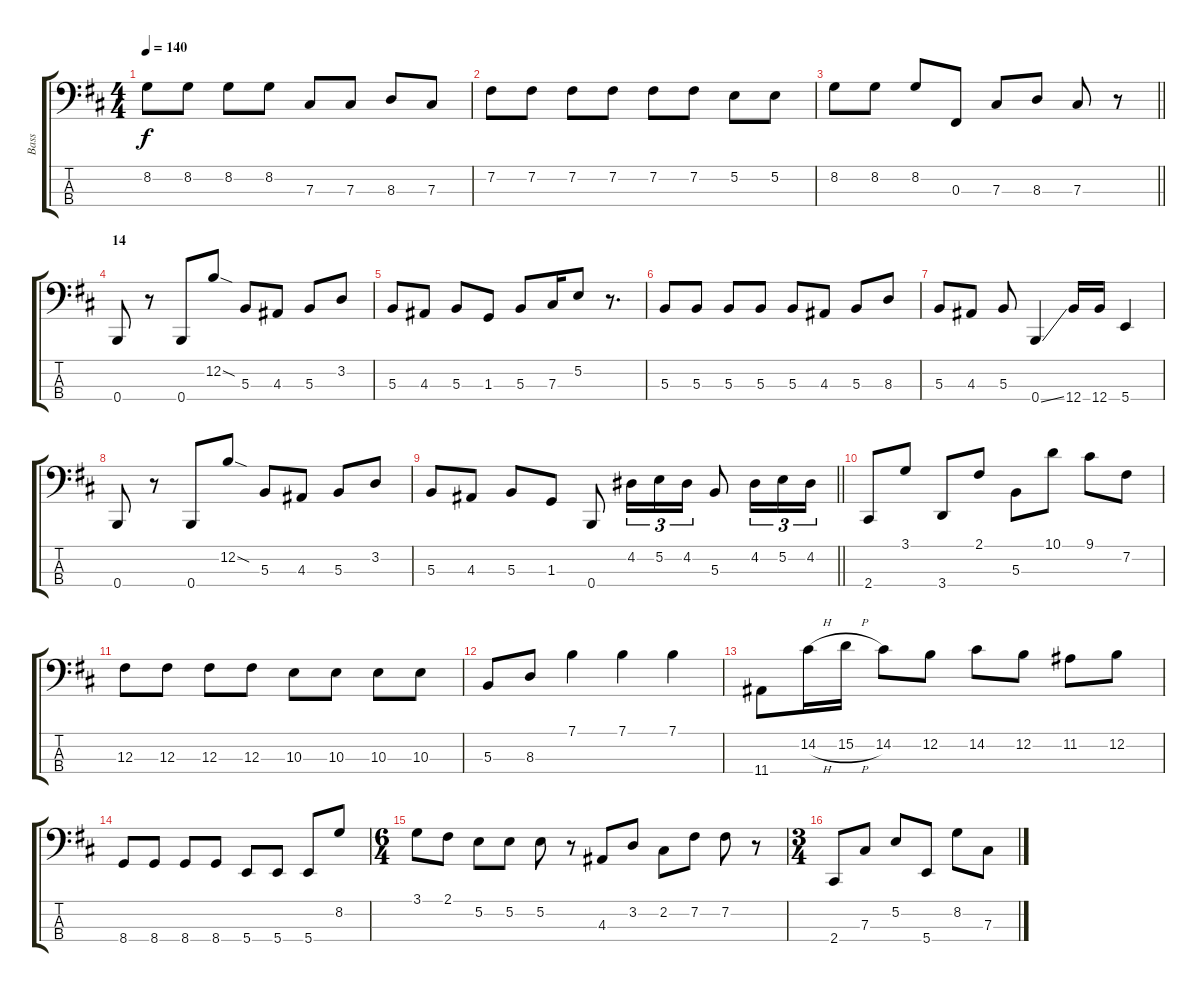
\track ("Bass" "Bass") {instrument electricbassfinger}
\staff {score tabs}
\tuning (E2 B1 Gb1 B0) {hide}
\ts (4 4)
\tempo 140
\clef f4
\ks bminor
8.2.8{dy f} 8.2.8 8.2.8 8.2.8 7.3.8 7.3.8 8.3.8 7.3.8 |
7.2.8 7.2.8 7.2.8 7.2.8 7.2.8 7.2.8 5.2.8 5.2.8 |
\barLineRight lightlight
8.2.8 8.2.8 8.2.8 0.3.8 7.3.8 8.3.8 7.3.8 r.8 |
\section ("" "14")
0.4.8 r.8 0.4.8 12.2{sod}.8 5.3.8 4.3.8 5.3.8 3.2.8 |
5.3.8 4.3.8 5.3.8 1.3.8 5.3.8 7.3.16 5.2.8 r.8{d} |
5.3.8 5.3.8 5.3.8 5.3.8 5.3.8 4.3.8 5.3.8 8.3.8 |
5.3.8 4.3.8 5.3.8 0.4{ss}.4 12.4.16 12.4.16 5.4.4 |
0.4.8 r.8 0.4.8 12.2{sod}.8 5.3.8 4.3.8 5.3.8 3.2.8 |
\barLineRight lightlight
5.3.8 4.3.8 5.3.8 1.3.8 0.4.8 4.2.16{tu (3 2)} 5.2.16{tu (3 2)} 4.2.16{tu (3 2)} 5.3.8 4.2.16{tu (3 2)} 5.2.16{tu (3 2)} 4.2.16{tu (3 2)} |
\section ("" "")
2.4.8 3.1.8 3.4.8 2.1.8 5.3.8 10.1.8 9.1.8 7.2.8 |
12.3.8 12.3.8 12.3.8 12.3.8 10.3.8 10.3.8 10.3.8 10.3.8 |
5.3.8 8.3.8 7.1.4 7.1.4 7.1.4 |
11.4.8 14.2{h}.16 15.2{h}.16 14.2.8 12.2.8 14.2.8 12.2.8 11.2.8 12.2.8 |
8.4.8 8.4.8 8.4.8 8.4.8 5.4.8 5.4.8 5.4.8 8.2.8 |
\ts (6 4)
3.1.8 2.1.8 5.2.8 5.2.8 5.2.8 r.8 4.3.8 3.2.8 2.2.8 7.2.8 7.2.8 r.8 |
\ts (3 4)
2.4.8 7.3.8 5.2.8 5.4.8 8.2.8 7.3.8
